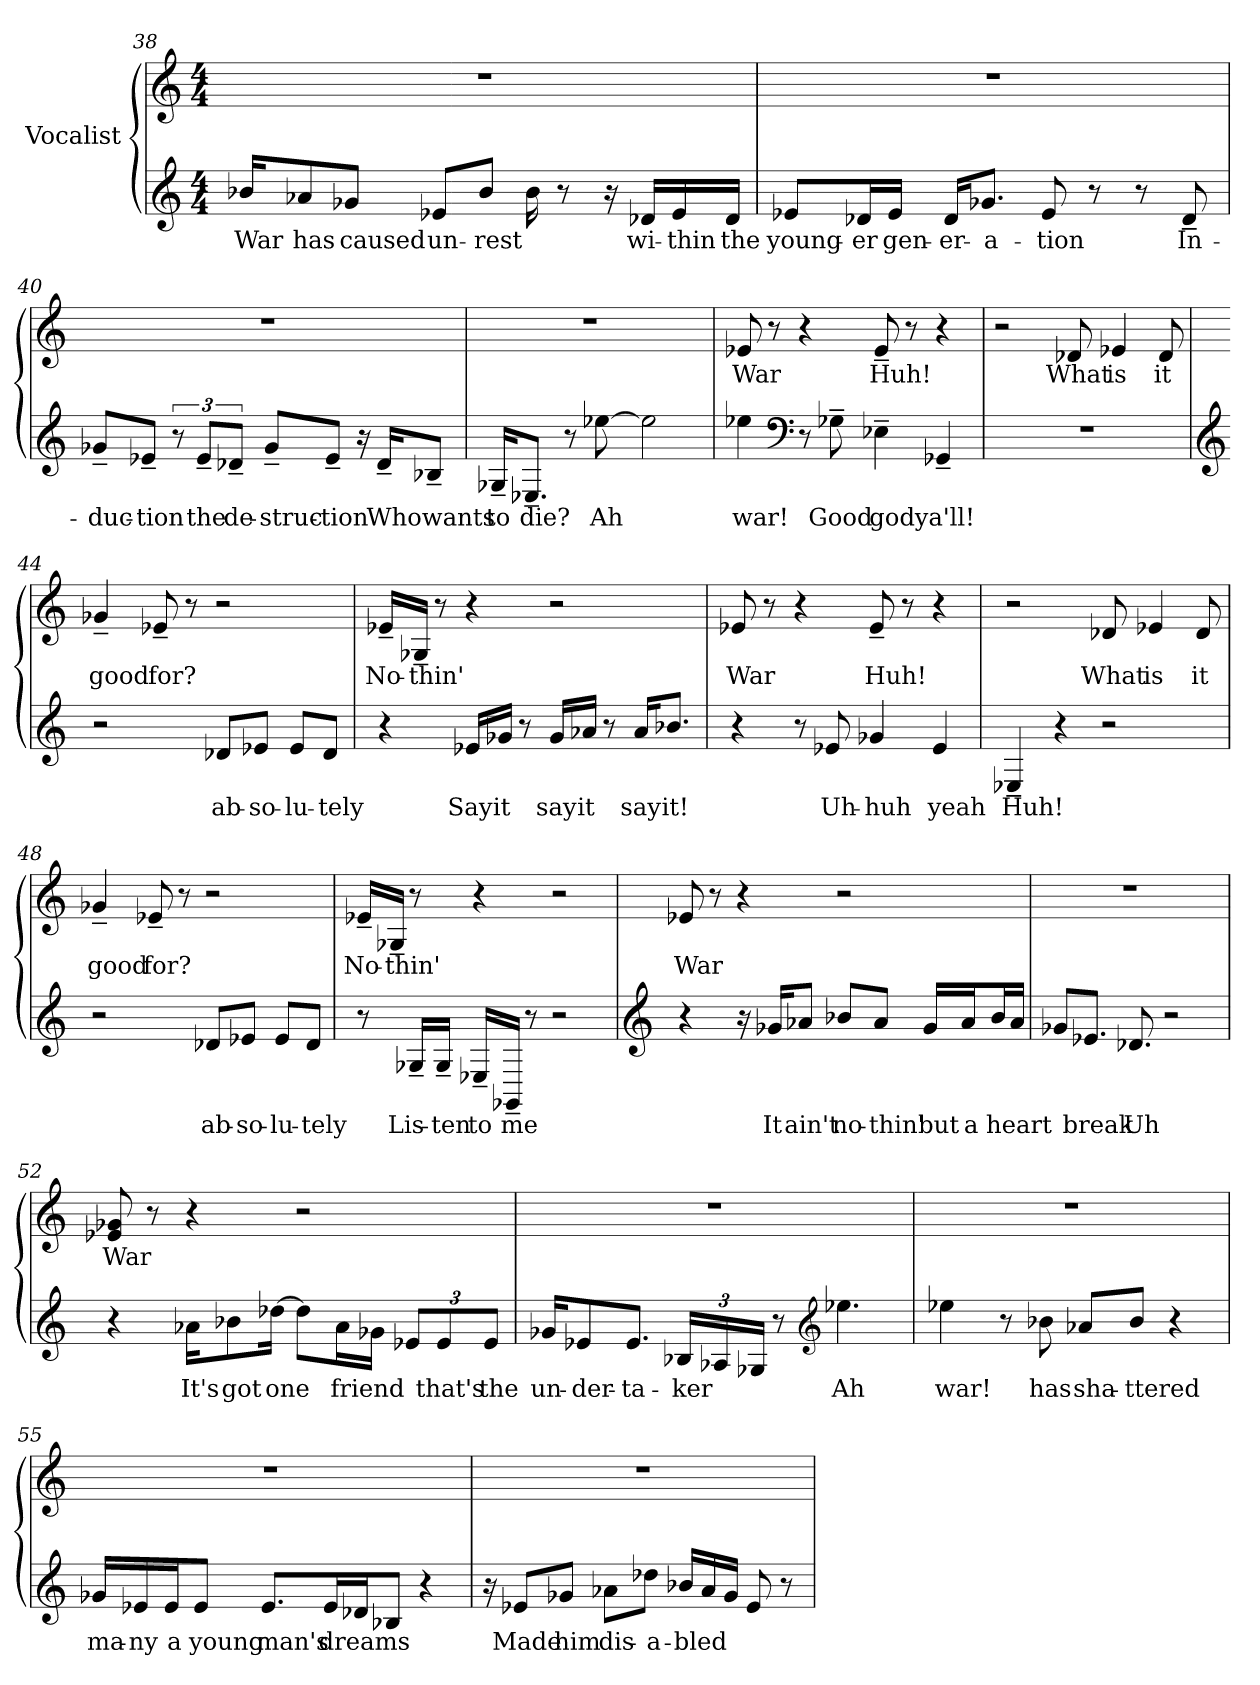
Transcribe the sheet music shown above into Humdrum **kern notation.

**kern	**text	**kern	**text
*part1	*part1	*part1	*part1
*staff2	*staff2	*staff1	*staff1
*I"Vocalist	*	*	*
*clefG2	*	*clefG2	*
*M4/4	*	*M4/4	*
=38	=38	=38	=38
16b-X/KL	War	1r	.
8a-X/	has	.	.
8g-X/J	caused	.	.
8e-X/L	un-	.	.
8b-/J	-rest	.	.
16b-	_	.	.
8r	.	.	.
16r	.	.	.
16d-X/LL	wi-	.	.
16e-/	-thin	.	.
16d-/JJ	the	.	.
=39	=39	=39	=39
8e-X/L	young-	1r	.
16d-X/L	-er	.	.
16e-/JJ	gen-	.	.
16d-/KL	-er-	.	.
8.g-X/J	-a-	.	.
8e-	-tion	.	.
8r	.	.	.
8r	.	.	.
8d-~	In-	.	.
=40	=40	=40	=40
8g-X~/L	-duc-	1r	.
8e-X~/J	-tion	.	.
12r	.	.	.
12e-~/L	the	.	.
12d-X~/J	de-	.	.
8g-~/L	-struc-	.	.
8e-~/J	-tion	.	.
16r	.	.	.
16d-~/KL	Who	.	.
8B-X~/J	wants	.	.
=41	=41	=41	=41
16G-X~/KL	to	1r	.
8.E-X~/J	die?	.	.
8r	.	.	.
[8ee-X	Ah	.	.
2ee-]	_	.	.
=42	=42	=42	=42
4ee-X	war!	8e-X	War
.	.	8r	.
*clefF4	*	*	*
8r	.	4r	.
8G-X~	Good	.	.
4E-X~	god	8e-~	Huh!
.	.	8r	.
4GG-X~	ya'll!	4r	.
=43	=43	=43	=43
1r	.	2r	.
.	.	8d-X	What
.	.	4e-X	is
.	.	8d-	it
=44	=44	=44	=44
*clefG2	*	*	*
2r	.	4g-X~	good
.	.	8e-X~	for?
.	.	8r	.
8d-X/L	ab-	2r	.
8e-X/J	-so-	.	.
8e-/L	-lu-	.	.
8d-/J	-tely	.	.
=45	=45	=45	=45
4r	.	16e-X~/LL	No-
.	.	16G-X~/JJ	-thin'
.	.	8r	.
16e-X/LL	Say	4r	.
16g-X/JJ	it	.	.
8r	.	.	.
16g-/LL	say	2r	.
16a-X/JJ	it	.	.
8r	.	.	.
16a-/KL	say	.	.
8.b-X/J	it!	.	.
=46	=46	=46	=46
4r	.	8e-X	War
.	.	8r	.
8r	.	4r	.
8e-X	Uh-	.	.
4g-X	-huh	8e-~	Huh!
.	.	8r	.
4e-	yeah	4r	.
=47	=47	=47	=47
4E-X~	Huh!	2r	.
4r	.	.	.
2r	.	8d-X	What
.	.	4e-X	is
.	.	8d-	it
=48	=48	=48	=48
2r	.	4g-X~	good
.	.	8e-X~	for?
.	.	8r	.
8d-X/L	ab-	2r	.
8e-X/J	-so-	.	.
8e-/L	-lu-	.	.
8d-/J	-tely	.	.
=49	=49	=49	=49
8r	.	16e-X~/LL	No-
.	.	16G-X~/JJ	-thin'
16G-X~/LL	Lis-	8r	.
16G-~/JJ	-ten	.	.
16E-X~/LL	to	4r	.
16GG-X~/JJ	me	.	.
8r	.	.	.
2r	.	2r	.
=50	=50	=50	=50
*clefG2	*	*	*
4r	.	8e-X	War
.	.	8r	.
16r	.	4r	.
16g-X/KL	It	.	.
8a-X/J	ain't	.	.
8b-X/L	no-	2r	.
8a-/J	-thin'	.	.
16g-/LL	but	.	.
16a-/J	a	.	.
16b-/L	heart-	.	.
16a-/JJ	_	.	.
=51	=51	=51	=51
8g-X/L	_	1r	.
8.e-X/J	-break	.	.
8.d-X	Uh	.	.
2r	.	.	.
=52	=52	=52	=52
4r	.	8e-X 8g-X	War
.	.	8r	.
16a-X\KL	It's	4r	.
8b-X\	got	.	.
[16dd-X\Jk	one	.	.
8dd-\L]	_	2r	.
16a-\L	friend	.	.
16g-X\JJ	_	.	.
12e-X/L	_	.	.
12e-/	that's	.	.
12e-/J	the	.	.
=53	=53	=53	=53
16g-X/KL	un-	1r	.
8e-X/	-der-	.	.
8.e-/J	-ta-	.	.
24B-X/LL	-ker	.	.
24A-X/	_	.	.
24G-X/JJ	_	.	.
8r	.	.	.
*clefG2	*	*	*
4.ee-X	Ah	.	.
=54	=54	=54	=54
4ee-X	war!	1r	.
8r	.	.	.
8b-X	has	.	.
8a-X/L	sha-	.	.
8b-/J	-ttered	.	.
4r	.	.	.
=55	=55	=55	=55
16g-X/LL	ma-	1r	.
16e-X/J	-ny	.	.
16e-/K	a	.	.
8e-/J	young	.	.
8.e-/L	man's	.	.
16e-/L	dreams	.	.
16d-X/J	_	.	.
8B-X/J	_	.	.
4r	.	.	.
=56	=56	=56	=56
16r	.	1r	.
8e-X/L	Made	.	.
8g-X/J	him	.	.
8a-X\L	dis-	.	.
8dd-X\J	-a-	.	.
16b-X/LL	-bled	.	.
16a-/	_	.	.
16g-/JJ	_	.	.
8e-	_	.	.
8r	.	.	.
=	=	=	=
*-	*-	*-	*-
